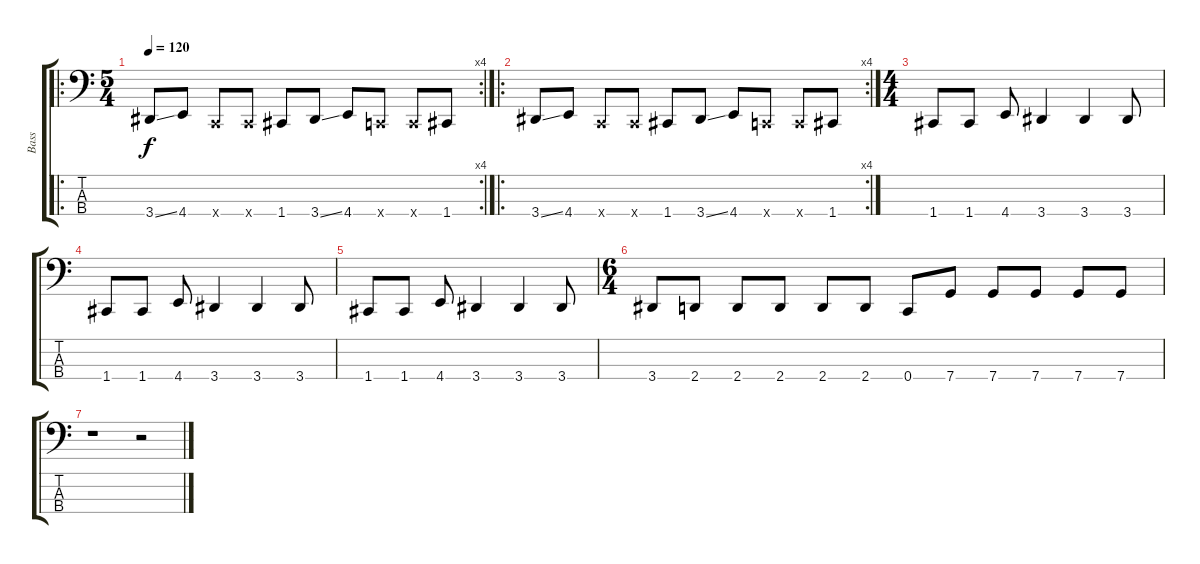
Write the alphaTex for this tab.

\track ("Bass" "Bass") {instrument electricbassfinger}
\staff {score tabs}
\tuning (F2 C2 G1 C1) {hide}
\ro
\rc 4
\ts (5 4)
\tempo 120
\clef f4
\ks c
3.4{ss}.8{dy f} 4.4.8 0.4{x}.8 0.4{x}.8 1.4.8 3.4{ss}.8 4.4.8 0.4{x}.8 0.4{x}.8 1.4.8 |
\ro
\rc 4
3.4{ss}.8 4.4.8 0.4{x}.8 0.4{x}.8 1.4.8 3.4{ss}.8 4.4.8 0.4{x}.8 0.4{x}.8 1.4.8 |
\ts (4 4)
1.4.8 1.4.8 4.4.8 3.4.4 3.4.4 3.4.8 |
1.4.8 1.4.8 4.4.8 3.4.4 3.4.4 3.4.8 |
1.4.8 1.4.8 4.4.8 3.4.4 3.4.4 3.4.8 |
\ts (6 4)
3.4.8 2.4.8 2.4.8 2.4.8 2.4.8 2.4.8 0.4.8 7.4.8 7.4.8 7.4.8 7.4.8 7.4.8 |
r.1 r.2
